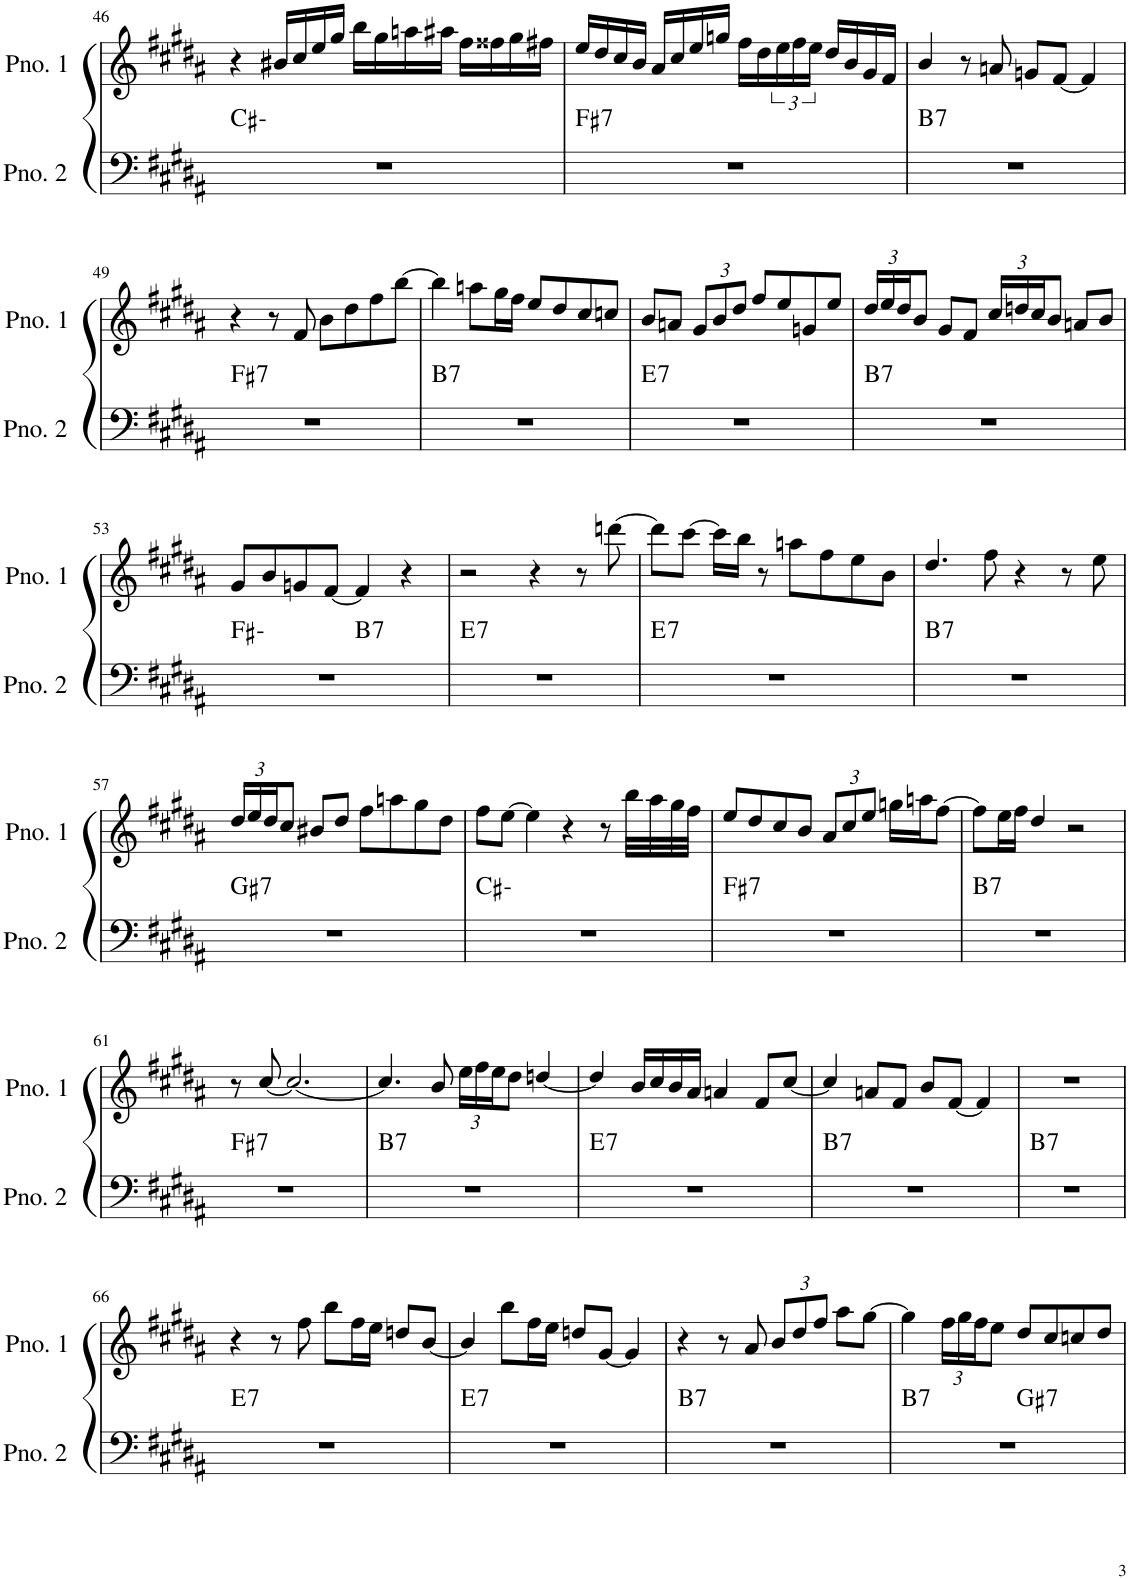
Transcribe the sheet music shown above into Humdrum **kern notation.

**kern	**harte	**kern
*part2	*part2	*part1
*staff2	*	*staff1
*I"ピアノ 2	*	*I"ピアノ 1
!!LO:PB:g=z
*clefF4	*	*clefG2
*k[f#c#g#d#a#]	*	*k[f#c#g#d#a#]
*M4/4	*	*M4/4
=46	=46	=46
1r	C#:min	4r
.	.	16b#X/LL
.	.	16cc#/
.	.	16ee/
.	.	16gg#/JJ
.	.	16bb\LL
.	.	16gg#\
.	.	16aan\
.	.	16aa#X\JJ
.	.	16ff#\LL
.	.	16ff##X\
.	.	16gg#\
.	.	16ff#X\JJ
=47	=47	=47
!	!LO:H:kt=7	!
1r	F#:7	16ee/LL
.	.	16dd#/
.	.	16cc#/
.	.	16b/JJ
.	.	16a#/LL
.	.	16cc#/
.	.	16ee/
.	.	16ggn/JJ
.	.	16ff#\LL
.	.	16dd#\
.	.	24ee\
.	.	24ff#\
.	.	24ee\JJ
.	.	16dd#/LL
.	.	16b/
.	.	16g#/
.	.	16f#/JJ
=48	=48	=48
!	!LO:H:kt=7	!
1r	B:7	4b/
.	.	8r
.	.	8an/
.	.	8gn/L
.	.	[8f#/J
.	.	4f#/]
!!LO:LB:g=z
=49	=49	=49
!	!LO:H:kt=7	!
1r	F#:7	4r
.	.	8r
.	.	8f#/
.	.	8b\L
.	.	8dd#\
.	.	8ff#\
.	.	[8bb\J
=50	=50	=50
!	!LO:H:kt=7	!
1r	B:7	4bb\]
.	.	8aan\L
.	.	16gg#\L
.	.	16ff#\JJ
.	.	8ee/L
.	.	8dd#/
.	.	8cc#/
.	.	8ccn/J
=51	=51	=51
!	!LO:H:kt=7	!
1r	E:7	8b/L
.	.	8an/J
*	*	*Xbrackettup
.	.	12g#/L
.	.	12b/
.	.	12dd#/J
.	.	8ff#/L
.	.	8ee/
.	.	8gn/
.	.	8ee/J
=52	=52	=52
!	!LO:H:kt=7	!
1r	B:7	24dd#/LL
.	.	24ee/
.	.	24dd#/J
.	.	8b/J
.	.	8g#/L
.	.	8f#/J
.	.	24cc#/LL
.	.	24ddn/
.	.	24cc#/J
.	.	8b/J
.	.	8an/L
.	.	8b/J
!!LO:LB:g=z
=53	=53	=53
*^	*	*
1r	2ryy	F#:min	8g#/L
.	.	.	8b/
.	.	.	8gn/
.	.	.	[8f#/J
!	!	!LO:H:kt=7	!
.	2ryy	B:7	4f#/]
.	.	.	4r
=54	=54	=54	=54
!	!	!LO:H:kt=7	!
*v	*v	*	*
1r	E:7	2r
.	.	4r
.	.	8r
.	.	[8dddn\
=55	=55	=55
!	!LO:H:kt=7	!
1r	E:7	8ddd\L]
.	.	[8ccc#\J
.	.	16ccc#\LL]
.	.	16bb\JJ
.	.	8r
.	.	8aan\L
.	.	8ff#\
.	.	8ee\
.	.	8b\J
=56	=56	=56
!	!LO:H:kt=7	!
1r	B:7	4.dd#/
.	.	8ff#\
.	.	4r
.	.	8r
.	.	8ee\
!!LO:LB:g=z
=57	=57	=57
!	!LO:H:kt=7	!
1r	G#:7	24dd#/LL
.	.	24ee/
.	.	24dd#/J
.	.	8cc#/J
.	.	8b#X/L
.	.	8dd#/J
.	.	8ff#\L
.	.	8aan\
.	.	8gg#\
.	.	8dd#\J
=58	=58	=58
1r	C#:min	8ff#\L
.	.	[8ee\J
.	.	4ee\]
.	.	4r
.	.	8r
.	.	32bb\LLL
.	.	32aa#\
.	.	32gg#\
.	.	32ff#\JJJ
=59	=59	=59
!	!LO:H:kt=7	!
1r	F#:7	8ee/L
.	.	8dd#/
.	.	8cc#/
.	.	8b/J
.	.	12a#/L
.	.	12cc#/
.	.	12ee/J
.	.	16ggn\LL
.	.	16aan\J
.	.	[8ff#\J
=60	=60	=60
!	!LO:H:kt=7	!
1r	B:7	8ff#\L]
.	.	16ee\L
.	.	16ff#\JJ
.	.	4dd#/
.	.	2r
!!LO:LB:g=z
=61	=61	=61
!	!LO:H:kt=7	!
1r	F#:7	8r
.	.	[8cc#/
.	.	2.cc#/_
=62	=62	=62
!	!LO:H:kt=7	!
1r	B:7	4.cc#/]
.	.	8b/
.	.	24ee\LL
.	.	24ff#\
.	.	24ee\J
.	.	8dd#\J
.	.	[4ddn/
=63	=63	=63
!	!LO:H:kt=7	!
1r	E:7	4dd/]
.	.	16b/LL
.	.	16cc#/
.	.	16b/
.	.	16a#/JJ
.	.	4an/
.	.	8f#/L
.	.	[8cc#/J
=64	=64	=64
!	!LO:H:kt=7	!
1r	B:7	4cc#/]
.	.	8an/L
.	.	8f#/J
.	.	8b/L
.	.	[8f#/J
.	.	4f#/]
=65	=65	=65
!	!LO:H:kt=7	!
1r	B:7	1r
!!LO:LB:g=z
=66	=66	=66
!	!LO:H:kt=7	!
1r	E:7	4r
.	.	8r
.	.	8ff#\
.	.	8bb\L
.	.	16ff#\L
.	.	16ee\JJ
.	.	8ddn/L
.	.	[8b/J
=67	=67	=67
!	!LO:H:kt=7	!
1r	E:7	4b/]
.	.	8bb\L
.	.	16ff#\L
.	.	16ee\JJ
.	.	8ddn/L
.	.	[8g#/J
.	.	4g#/]
=68	=68	=68
!	!LO:H:kt=7	!
1r	B:7	4r
.	.	8r
.	.	8a#/
.	.	12b/L
.	.	12dd#/
.	.	12ff#/J
.	.	8aa#\L
.	.	[8gg#\J
=69	=69	=69
!	!LO:H:kt=7	!
*^	*	*
1r	2ryy	B:7	4gg#\]
.	.	.	24ff#\LL
.	.	.	24gg#\
.	.	.	24ff#\J
.	.	.	8ee\J
!	!	!LO:H:kt=7	!
.	2ryy	G#:7	8dd#/L
.	.	.	8cc#/
.	.	.	8ccn/
.	.	.	8dd#/J
*v	*v	*	*
=	=	=
*-	*-	*-
